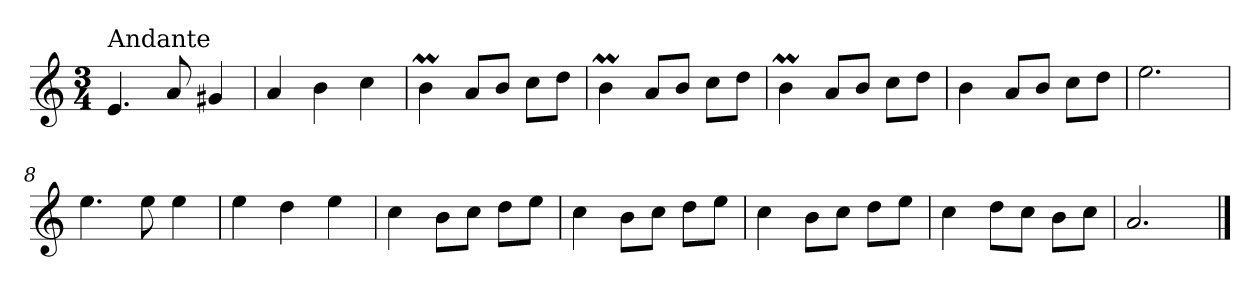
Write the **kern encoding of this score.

**kern
*part1
*staff1
*clefG2
*k[]
*a:
*M3/4
=1
!LO:TX:a:t=Andante
4.e/
8a/
4g#X/
=2
4a/
4b\
4cc\
=3
4bm\
8a/L
8b/J
8cc\L
8dd\J
=4
4bm\
8a/L
8b/J
8cc\L
8dd\J
=5
4bm\
8a/L
8b/J
8cc\L
8dd\J
=6
4b\
8a/L
8b/J
8cc\L
8dd\J
!!LO:LB:g=z
=7
2.ee\
=8
4.ee\
8ee\
4ee\
=9
4ee\
4dd\
4ee\
=10
4cc\
8b\L
8cc\J
8dd\L
8ee\J
=11
4cc\
8b\L
8cc\J
8dd\L
8ee\J
=12
4cc\
8b\L
8cc\J
8dd\L
8ee\J
=13
4cc\
8dd\L
8cc\J
8b\L
8cc\J
=14
2.a/
==
*-
